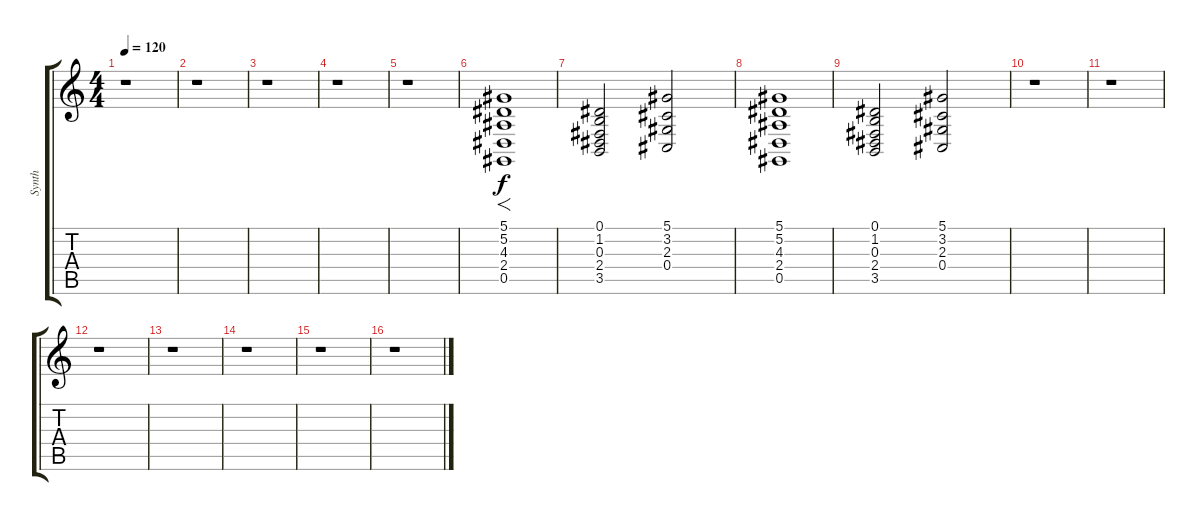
\track ("Synth" "Synth") {instrument stringensemble1}
\staff {score tabs}
\tuning (Eb4 Bb3 Gb3 Db3 Ab2 Eb2) {hide}
\ts (4 4)
\tempo 120
\clef g2
\ks c
r.1{dy f} |
r.1 |
r.1 |
r.1 |
r.1 |
(5.1 5.2 4.3 2.4 0.5).1{f} |
(0.1 1.2 0.3 2.4 3.5).2 (5.1 3.2 2.3 0.4).2 |
(5.1 5.2 4.3 2.4 0.5).1 |
(0.1 1.2 0.3 2.4 3.5).2 (5.1 3.2 2.3 0.4).2 |
r.1 |
r.1 |
r.1 |
r.1 |
r.1 |
r.1 |
r.1
